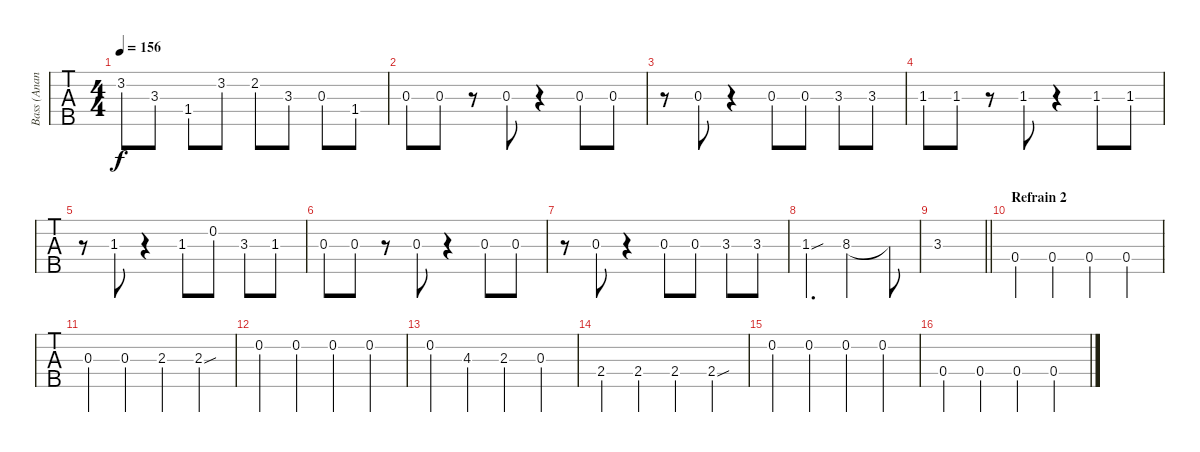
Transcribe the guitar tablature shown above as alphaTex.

\track ("Bass (Anan Kaddouri)" "Bass (Anan") {instrument electricbassfinger}
\staff {tabs}
\tuning (Gb2 Db2 Ab1 Eb1 Bb0) {hide}
\ts (4 4)
\tempo 156
\clef f4
\ks c
3.2.8{dy f} 3.3.8 1.4.8 3.2.8 2.2.8 3.3.8 0.3.8 1.4.8 |
0.3.8 0.3.8 r.8 0.3.8 r.4 0.3.8 0.3.8 |
r.8 0.3.8 r.4 0.3.8 0.3.8 3.3.8 3.3.8 |
1.3.8 1.3.8 r.8 1.3.8 r.4 1.3.8 1.3.8 |
r.8 1.3.8 r.4 1.3.8 0.2.8 3.3.8 1.3.8 |
0.3.8 0.3.8 r.8 0.3.8 r.4 0.3.8 0.3.8 |
r.8 0.3.8 r.4 0.3.8 0.3.8 3.3.8 3.3.8 |
1.3{sou}.4{d} 8.3.2 8.3{t}.8 |
\barLineRight lightlight
3.3.1 |
\section ("" "Refrain 2")
0.4.4 0.4.4 0.4.4 0.4.4 |
0.3.4 0.3.4 2.3.4 2.3{sou}.4 |
0.2.4 0.2.4 0.2.4 0.2.4 |
0.2.4 4.3.4 2.3.4 0.3.4 |
2.4.4 2.4.4 2.4.4 2.4{sou}.4 |
0.2.4 0.2.4 0.2.4 0.2.4 |
0.4.4 0.4.4 0.4.4 0.4.4
